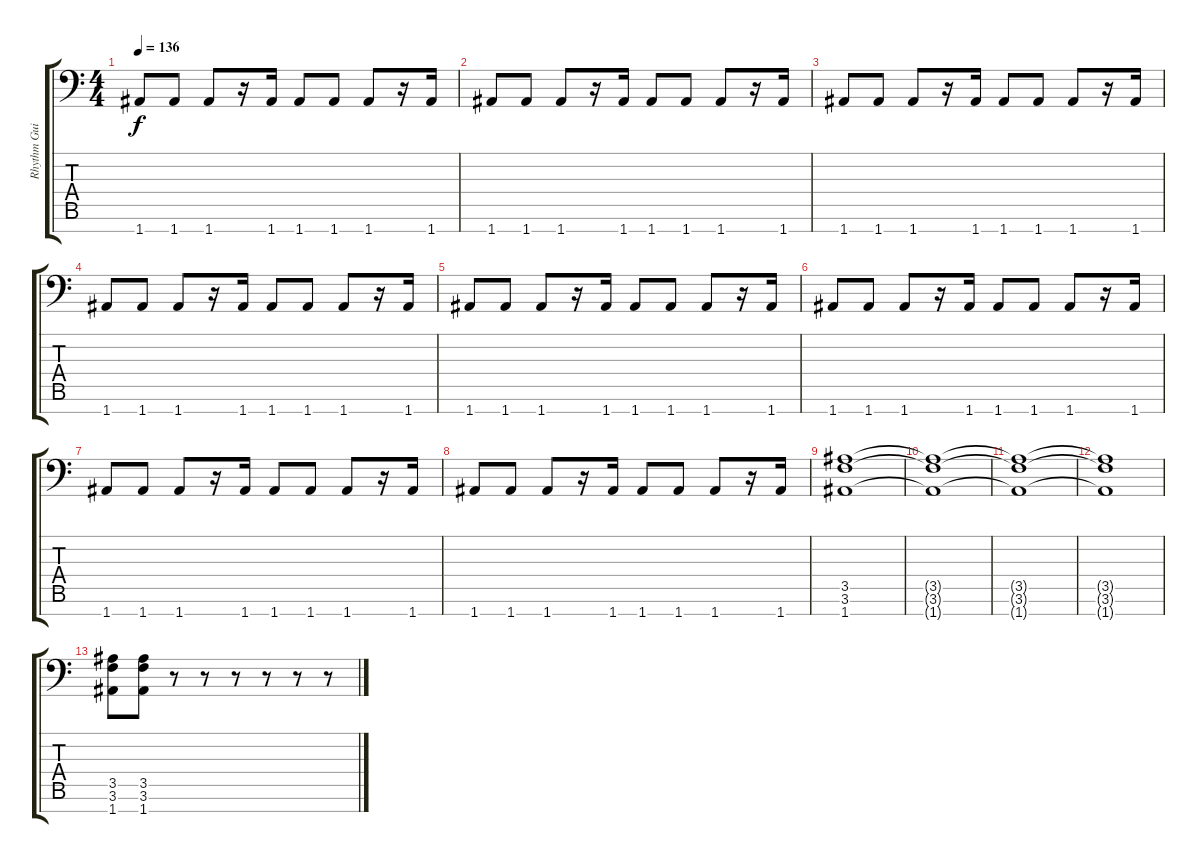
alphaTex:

\track ("Rhythm Guitar" "Rhythm Gui") {instrument distortionguitar}
\staff {score tabs}
\tuning (D4 A3 F3 C3 G2 D2 A1) {hide}
\ts (4 4)
\tempo 136
\clef f4
\ks c
1.7.8{dy f} 1.7.8 1.7.8 r.16 1.7.16 1.7.8 1.7.8 1.7.8 r.16 1.7.16 |
1.7.8 1.7.8 1.7.8 r.16 1.7.16 1.7.8 1.7.8 1.7.8 r.16 1.7.16 |
1.7.8 1.7.8 1.7.8 r.16 1.7.16 1.7.8 1.7.8 1.7.8 r.16 1.7.16 |
1.7.8 1.7.8 1.7.8 r.16 1.7.16 1.7.8 1.7.8 1.7.8 r.16 1.7.16 |
1.7.8 1.7.8 1.7.8 r.16 1.7.16 1.7.8 1.7.8 1.7.8 r.16 1.7.16 |
1.7.8 1.7.8 1.7.8 r.16 1.7.16 1.7.8 1.7.8 1.7.8 r.16 1.7.16 |
1.7.8 1.7.8 1.7.8 r.16 1.7.16 1.7.8 1.7.8 1.7.8 r.16 1.7.16 |
1.7.8 1.7.8 1.7.8 r.16 1.7.16 1.7.8 1.7.8 1.7.8 r.16 1.7.16 |
(3.5 3.6 1.7).1 |
(3.5{t} 3.6{t} 1.7{t}).1 |
(3.5{t} 3.6{t} 1.7{t}).1 |
(3.5{t} 3.6{t} 1.7{t}).1 |
(3.5 3.6 1.7).8 (3.5 3.6 1.7).8 r.8 r.8 r.8 r.8 r.8 r.8
